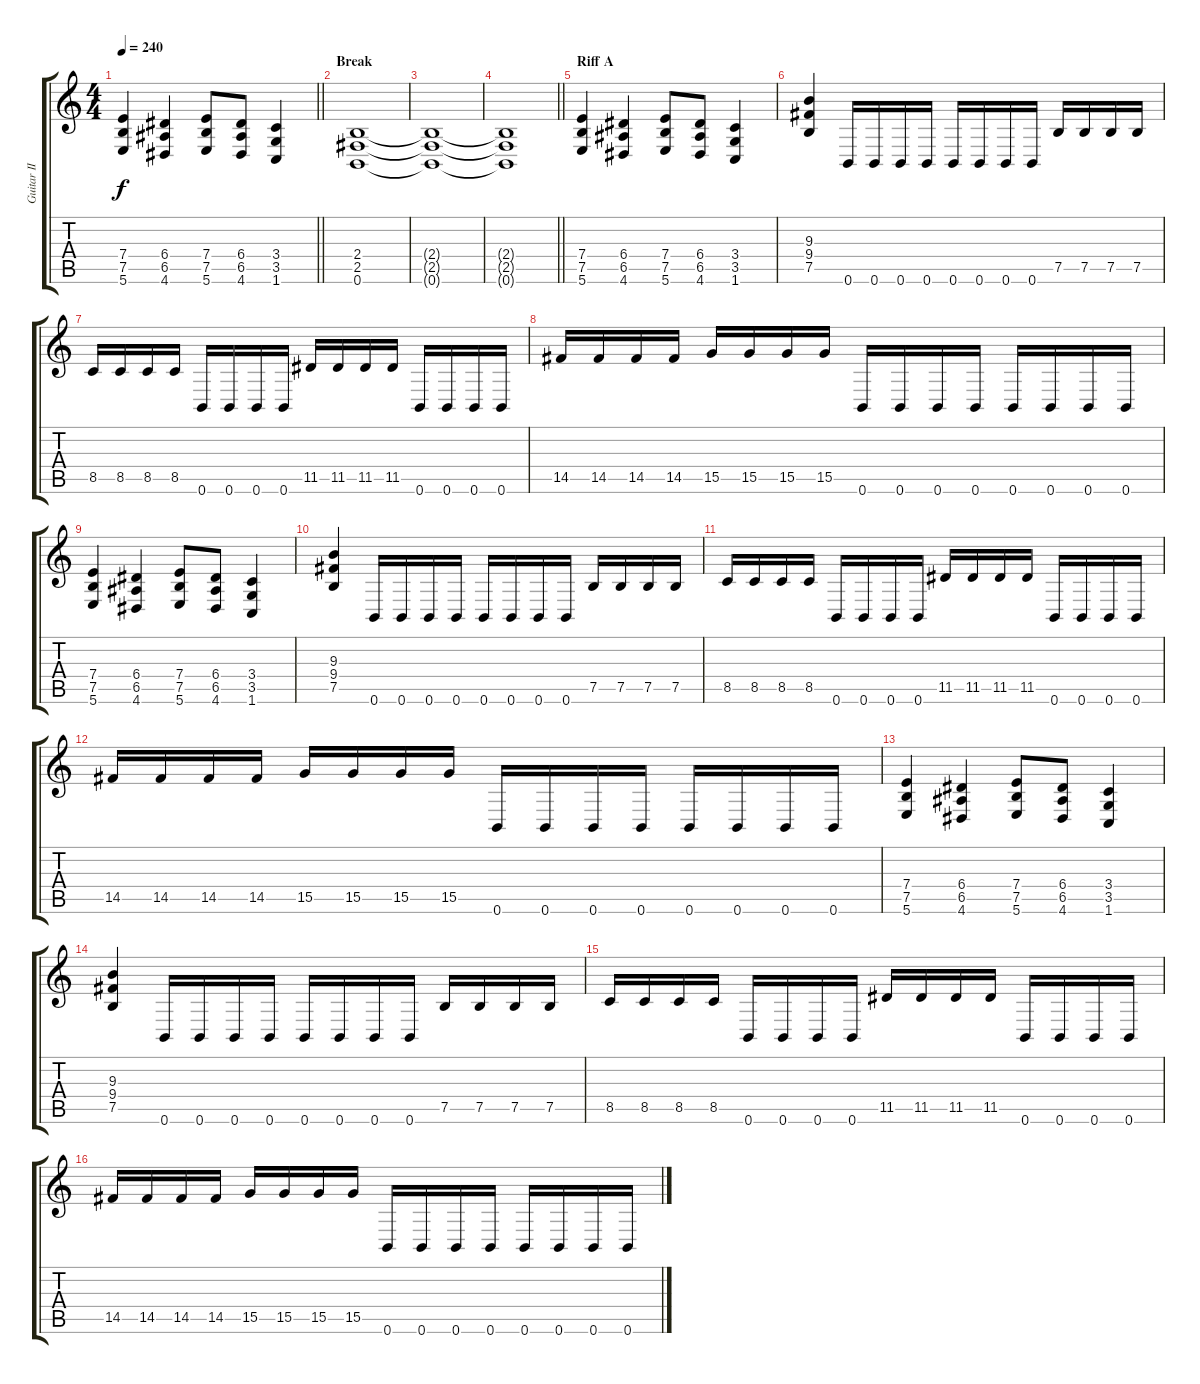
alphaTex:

\track ("Guitar II" "Guitar II") {instrument distortionguitar}
\staff {score tabs}
\tuning (B3 Gb3 D3 A2 E2 B1) {hide}
\ts (4 4)
\tempo 240
\clef g2
\barLineRight lightlight
\ks c
(7.4 7.5 5.6).4{dy f} (6.4 6.5 4.6).4 (7.4 7.5 5.6).8 (6.4 6.5 4.6).8 (3.4 3.5 1.6).4 |
\section ("" "Break")
(2.4 2.5 0.6).1 |
(2.4{t} 2.5{t} 0.6{t}).1 |
\barLineRight lightlight
(2.4{t} 2.5{t} 0.6{t}).1 |
\section ("" "Riff A")
(7.4 7.5 5.6).4 (6.4 6.5 4.6).4 (7.4 7.5 5.6).8 (6.4 6.5 4.6).8 (3.4 3.5 1.6).4 |
(9.3 9.4 7.5).4 0.6.16 0.6.16 0.6.16 0.6.16 0.6.16 0.6.16 0.6.16 0.6.16 7.5.16 7.5.16 7.5.16 7.5.16 |
8.5.16 8.5.16 8.5.16 8.5.16 0.6.16 0.6.16 0.6.16 0.6.16 11.5.16 11.5.16 11.5.16 11.5.16 0.6.16 0.6.16 0.6.16 0.6.16 |
14.5.16 14.5.16 14.5.16 14.5.16 15.5.16 15.5.16 15.5.16 15.5.16 0.6.16 0.6.16 0.6.16 0.6.16 0.6.16 0.6.16 0.6.16 0.6.16 |
(7.4 7.5 5.6).4 (6.4 6.5 4.6).4 (7.4 7.5 5.6).8 (6.4 6.5 4.6).8 (3.4 3.5 1.6).4 |
(9.3 9.4 7.5).4 0.6.16 0.6.16 0.6.16 0.6.16 0.6.16 0.6.16 0.6.16 0.6.16 7.5.16 7.5.16 7.5.16 7.5.16 |
8.5.16 8.5.16 8.5.16 8.5.16 0.6.16 0.6.16 0.6.16 0.6.16 11.5.16 11.5.16 11.5.16 11.5.16 0.6.16 0.6.16 0.6.16 0.6.16 |
14.5.16 14.5.16 14.5.16 14.5.16 15.5.16 15.5.16 15.5.16 15.5.16 0.6.16 0.6.16 0.6.16 0.6.16 0.6.16 0.6.16 0.6.16 0.6.16 |
(7.4 7.5 5.6).4 (6.4 6.5 4.6).4 (7.4 7.5 5.6).8 (6.4 6.5 4.6).8 (3.4 3.5 1.6).4 |
(9.3 9.4 7.5).4 0.6.16 0.6.16 0.6.16 0.6.16 0.6.16 0.6.16 0.6.16 0.6.16 7.5.16 7.5.16 7.5.16 7.5.16 |
8.5.16 8.5.16 8.5.16 8.5.16 0.6.16 0.6.16 0.6.16 0.6.16 11.5.16 11.5.16 11.5.16 11.5.16 0.6.16 0.6.16 0.6.16 0.6.16 |
14.5.16 14.5.16 14.5.16 14.5.16 15.5.16 15.5.16 15.5.16 15.5.16 0.6.16 0.6.16 0.6.16 0.6.16 0.6.16 0.6.16 0.6.16 0.6.16
